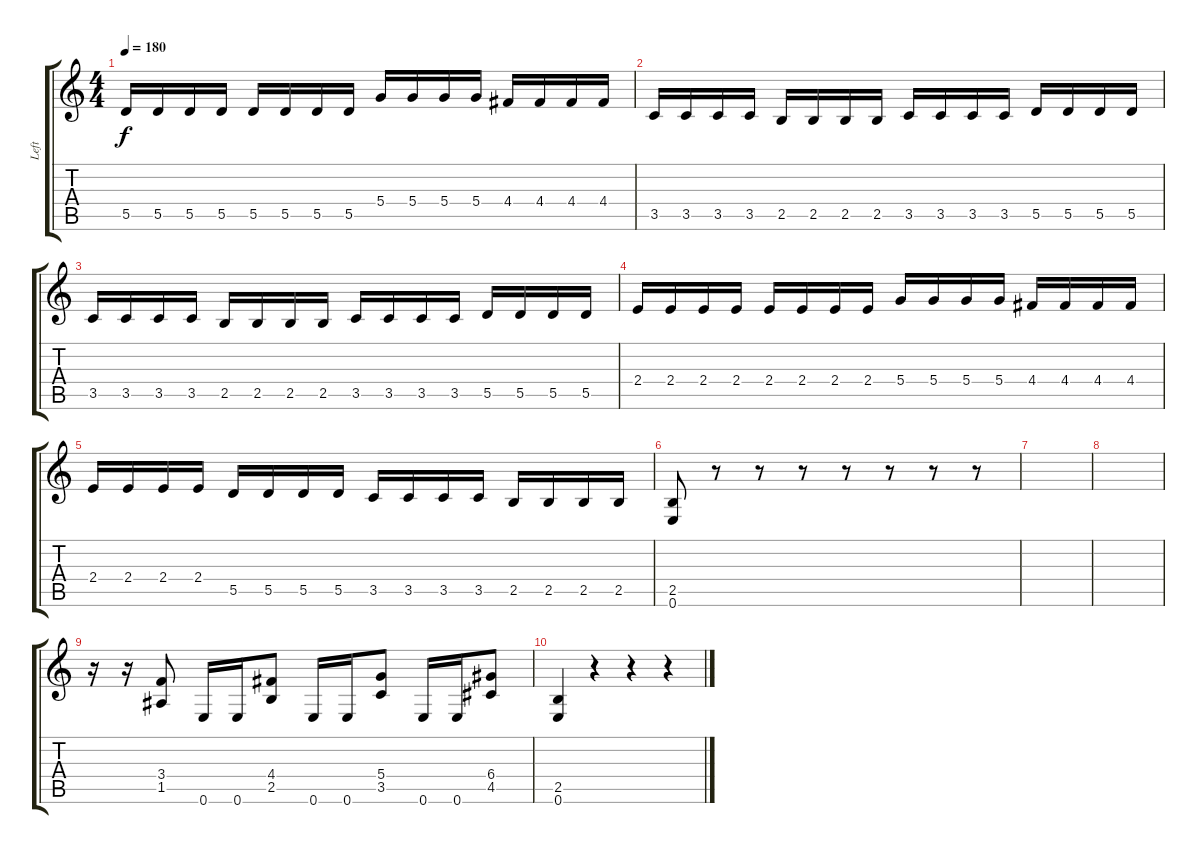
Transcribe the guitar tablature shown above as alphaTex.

\track ("Left" "Left") {instrument overdrivenguitar}
\staff {score tabs}
\tuning (E4 B3 G3 D3 A2 E2) {hide}
\ts (4 4)
\tempo 180
\clef g2
\ks c
5.5.16{dy f} 5.5.16 5.5.16 5.5.16 5.5.16 5.5.16 5.5.16 5.5.16 5.4.16 5.4.16 5.4.16 5.4.16 4.4.16 4.4.16 4.4.16 4.4.16 |
3.5.16 3.5.16 3.5.16 3.5.16 2.5.16 2.5.16 2.5.16 2.5.16 3.5.16 3.5.16 3.5.16 3.5.16 5.5.16 5.5.16 5.5.16 5.5.16 |
3.5.16 3.5.16 3.5.16 3.5.16 2.5.16 2.5.16 2.5.16 2.5.16 3.5.16 3.5.16 3.5.16 3.5.16 5.5.16 5.5.16 5.5.16 5.5.16 |
2.4.16 2.4.16 2.4.16 2.4.16 2.4.16 2.4.16 2.4.16 2.4.16 5.4.16 5.4.16 5.4.16 5.4.16 4.4.16 4.4.16 4.4.16 4.4.16 |
2.4.16 2.4.16 2.4.16 2.4.16 5.5.16 5.5.16 5.5.16 5.5.16 3.5.16 3.5.16 3.5.16 3.5.16 2.5.16 2.5.16 2.5.16 2.5.16 |
(2.5 0.6).8 r.8 r.8 r.8 r.8 r.8 r.8 r.8 |
|
|
r.16 r.16 (3.4 1.5).8 0.6.16 0.6.16 (4.4 2.5).8 0.6.16 0.6.16 (5.4 3.5).8 0.6.16 0.6.16 (6.4 4.5).8 |
(2.5 0.6).4 r.4 r.4 r.4
